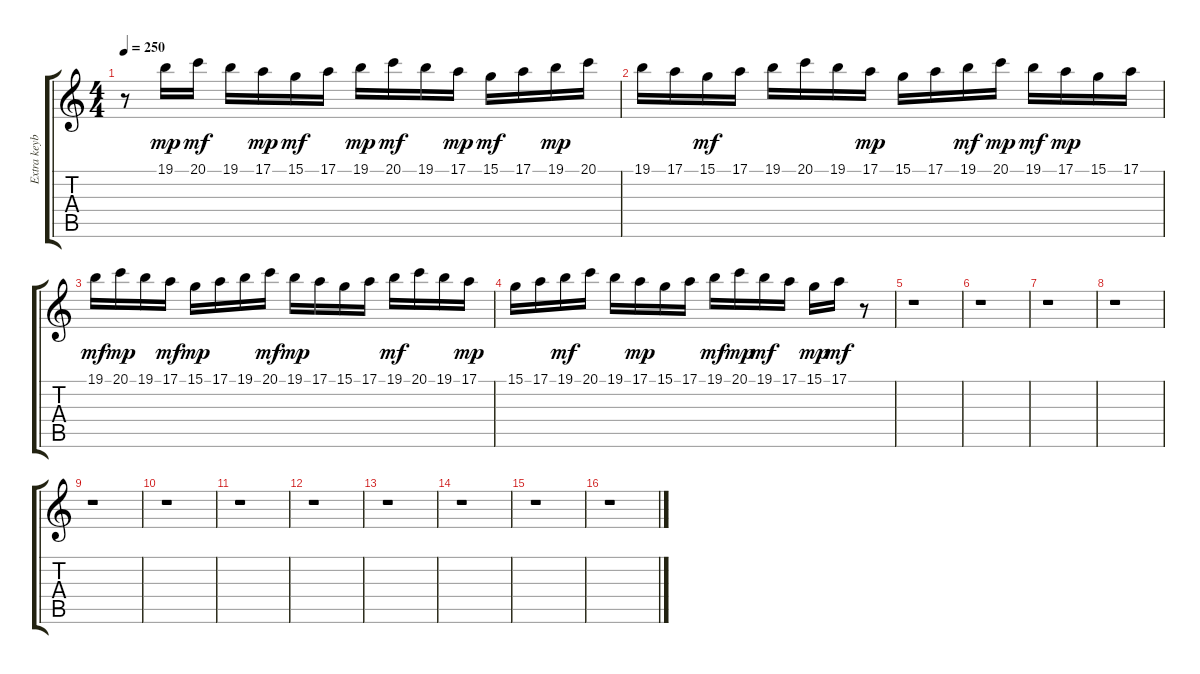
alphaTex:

\track ("Extra keyboard" "Extra keyb") {instrument electricpiano1}
\staff {score tabs}
\tuning (E4 B3 G3 D3 A2 E2) {hide}
\ts (4 4)
\tempo 250
\clef g2
\ks c
r.8{dy mp} 19.1.16 20.1.16{dy mf} 19.1.16 17.1.16{dy mp} 15.1.16{dy mf} 17.1.16 19.1.16{dy mp} 20.1.16{dy mf} 19.1.16 17.1.16{dy mp} 15.1.16{dy mf} 17.1.16 19.1.16{dy mp} 20.1.16 |
19.1.16 17.1.16 15.1.16{dy mf} 17.1.16 19.1.16 20.1.16 19.1.16 17.1.16{dy mp} 15.1.16 17.1.16 19.1.16{dy mf} 20.1.16{dy mp} 19.1.16{dy mf} 17.1.16{dy mp} 15.1.16 17.1.16 |
19.1.16{dy mf} 20.1.16{dy mp} 19.1.16 17.1.16{dy mf} 15.1.16{dy mp} 17.1.16 19.1.16 20.1.16{dy mf} 19.1.16{dy mp} 17.1.16 15.1.16 17.1.16 19.1.16{dy mf} 20.1.16 19.1.16 17.1.16{dy mp} |
15.1.16 17.1.16 19.1.16{dy mf} 20.1.16 19.1.16 17.1.16{dy mp} 15.1.16 17.1.16 19.1.16{dy mf} 20.1.16{dy mp} 19.1.16{dy mf} 17.1.16 15.1.16{dy mp} 17.1.16{dy mf} r.8 |
r.1 |
r.1 |
r.1 |
r.1 |
r.1 |
r.1 |
r.1 |
r.1 |
r.1 |
r.1 |
r.1 |
r.1
